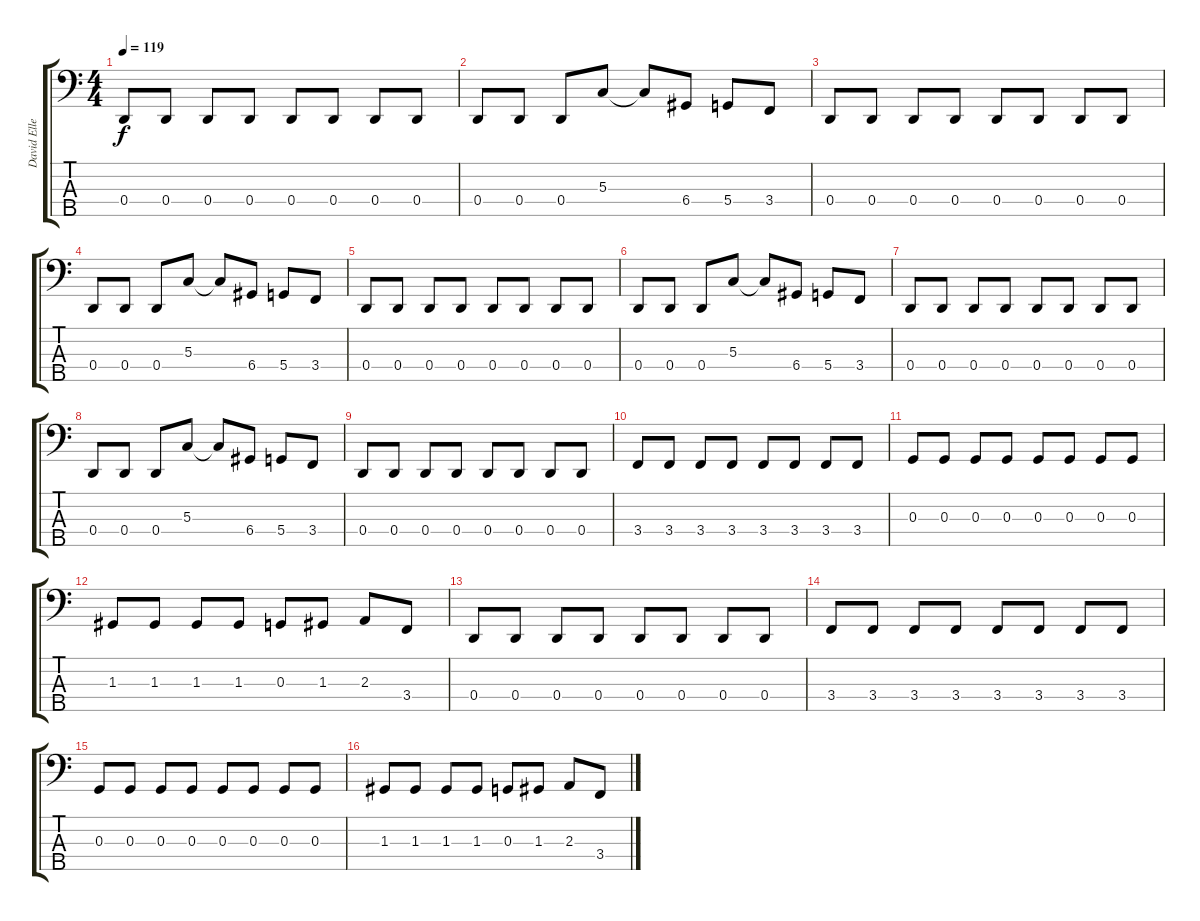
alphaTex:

\track ("David Ellefson" "David Elle") {instrument acousticguitarnylon}
\staff {score tabs}
\tuning (F2 C2 G1 D1 A0) {hide}
\ts (4 4)
\tempo 119
\clef f4
\ks c
0.4.8{dy f} 0.4.8 0.4.8 0.4.8 0.4.8 0.4.8 0.4.8 0.4.8 |
0.4.8 0.4.8 0.4.8 5.3.8 5.3{t}.8 6.4.8 5.4.8 3.4.8 |
0.4.8 0.4.8 0.4.8 0.4.8 0.4.8 0.4.8 0.4.8 0.4.8 |
0.4.8 0.4.8 0.4.8 5.3.8 5.3{t}.8 6.4.8 5.4.8 3.4.8 |
0.4.8 0.4.8 0.4.8 0.4.8 0.4.8 0.4.8 0.4.8 0.4.8 |
0.4.8 0.4.8 0.4.8 5.3.8 5.3{t}.8 6.4.8 5.4.8 3.4.8 |
0.4.8 0.4.8 0.4.8 0.4.8 0.4.8 0.4.8 0.4.8 0.4.8 |
0.4.8 0.4.8 0.4.8 5.3.8 5.3{t}.8 6.4.8 5.4.8 3.4.8 |
0.4.8 0.4.8 0.4.8 0.4.8 0.4.8 0.4.8 0.4.8 0.4.8 |
3.4.8 3.4.8 3.4.8 3.4.8 3.4.8 3.4.8 3.4.8 3.4.8 |
0.3.8 0.3.8 0.3.8 0.3.8 0.3.8 0.3.8 0.3.8 0.3.8 |
1.3.8 1.3.8 1.3.8 1.3.8 0.3.8 1.3.8 2.3.8 3.4.8 |
0.4.8 0.4.8 0.4.8 0.4.8 0.4.8 0.4.8 0.4.8 0.4.8 |
3.4.8 3.4.8 3.4.8 3.4.8 3.4.8 3.4.8 3.4.8 3.4.8 |
0.3.8 0.3.8 0.3.8 0.3.8 0.3.8 0.3.8 0.3.8 0.3.8 |
1.3.8 1.3.8 1.3.8 1.3.8 0.3.8 1.3.8 2.3.8 3.4.8
